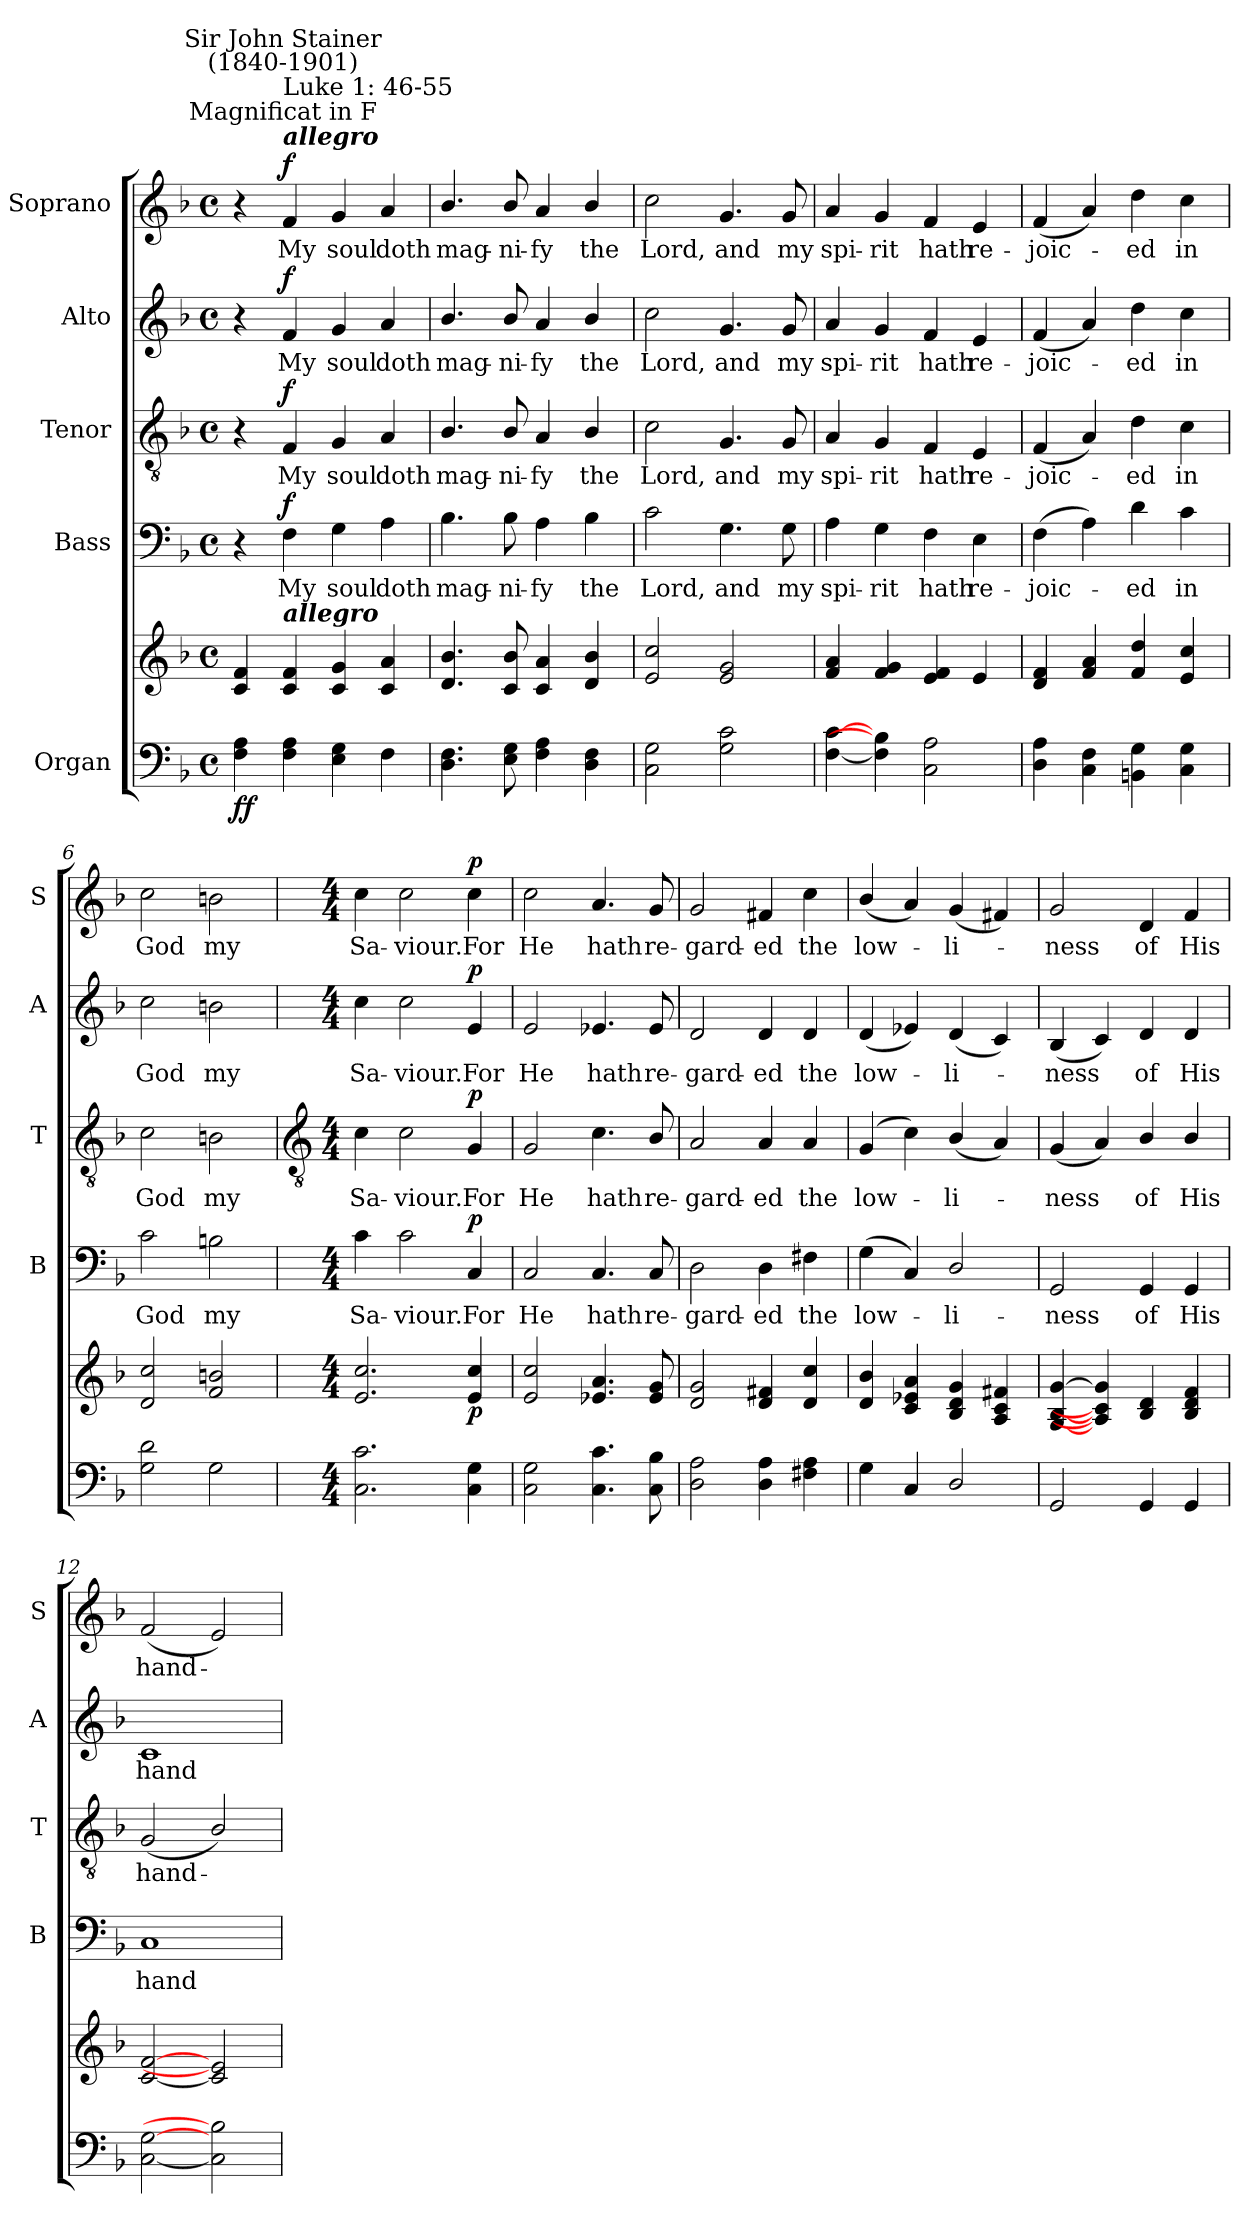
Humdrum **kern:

**kern	**kern	**dynam	**kern	**text	**dynam	**kern	**text	**dynam	**kern	**text	**dynam	**kern	**text	**dynam
*part5	*part5	*part5	*part4	*part4	*part4	*part3	*part3	*part3	*part2	*part2	*part2	*part1	*part1	*part1
*staff6	*staff5	*staff5/6	*staff4	*staff4	*staff4	*staff3	*staff3	*staff3	*staff2	*staff2	*staff2	*staff1	*staff1	*staff1
*I"Organ	*	*	*I"Bass	*	*	*I"Tenor	*	*	*I"Alto	*	*	*I"Soprano	*	*
*	*	*	*I'B	*	*	*I'T	*	*	*I'A	*	*	*I'S	*	*
*clefF4	*clefG2	*	*clefF4	*	*	*clefGv2	*	*	*clefG2	*	*	*clefG2	*	*
*k[b-]	*k[b-]	*	*k[b-]	*	*	*k[b-]	*	*	*k[b-]	*	*	*k[b-]	*	*
*F:	*F:	*	*F:	*	*	*F:	*	*	*F:	*	*	*F:	*	*
*M4/4	*M4/4	*	*M4/4	*	*	*M4/4	*	*	*M4/4	*	*	*M4/4	*	*
*met(c)	*met(c)	*	*met(c)	*	*	*met(c)	*	*	*met(c)	*	*	*met(c)	*	*
=1	=1	=1	=1	=1	=1	=1	=1	=1	=1	=1	=1	=1	=1	=1
!	!	!LO:DY:b=2	!	!	!	!	!	!	!	!	!	!	!	!
!	!	!LO:DY:n=1:b	!	!	!	!	!	!	!	!	!	!	!	!
4F\ 4A\	4c 4f	f f	4r	.	.	4r	.	.	4r	.	.	4r	.	.
*	*	*	*	*	*	*	*	*	*	*	*	*MM108	*	*
!	!	!	!	!	!	!	!	!	!	!	!	!LO:TX:a:Bi:t=allegro	!	!
!	!	!	!	!	!	!	!	!	!	!	!	!LO:TX:a:cj:t=Magnificat in F	!	!
!	!	!	!	!	!	!	!	!	!	!	!	!LO:TX:a:t=Luke 1&colon; 46-55	!	!
!	!	!	!	!	!	!	!	!	!	!	!	!LO:TX:a:cj:t=Sir John Stainer\n(1840-1901)	!	!
!	!LO:TX:a:Bi:t=allegro	!	!	!	!	!	!	!	!	!	!	!	!	!
!	!	!	!	!LO:LY:b	!LO:DY:b	!	!LO:LY:b	!LO:DY:b	!	!LO:LY:b	!LO:DY:b	!	!LO:LY:b	!LO:DY:b
4F 4A	4c 4f	.	4F	My	f	4F	My	f	4f	My	f	4f	My	f
!	!	!	!	!LO:LY:b	!	!	!LO:LY:b	!	!	!LO:LY:b	!	!	!LO:LY:b	!
4E 4G	4c 4g	.	4G	soul	.	4G	soul	.	4g	soul	.	4g	soul	.
!	!	!	!	!LO:LY:b	!	!	!LO:LY:b	!	!	!LO:LY:b	!	!	!LO:LY:b	!
4F	4c 4a	.	4A	doth	.	4A	doth	.	4a	doth	.	4a	doth	.
=2	=2	=2	=2	=2	=2	=2	=2	=2	=2	=2	=2	=2	=2	=2
!	!	!	!	!LO:LY:b	!	!	!LO:LY:b	!	!	!LO:LY:b	!	!	!LO:LY:b	!
4.D 4.F	4.d/ 4.b-/	.	4.B-\	mag-	.	4.B-/	mag-	.	4.b-/	mag-	.	4.b-/	mag-	.
!	!	!	!	!LO:LY:b	!	!	!LO:LY:b	!	!	!LO:LY:b	!	!	!LO:LY:b	!
8E 8G	8c/ 8b-/	.	8B-\	-ni-	.	8B-/	-ni-	.	8b-/	-ni-	.	8b-/	-ni-	.
!	!	!	!	!LO:LY:b	!	!	!LO:LY:b	!	!	!LO:LY:b	!	!	!LO:LY:b	!
4F 4A	4c 4a	.	4A	-fy	.	4A	-fy	.	4a	-fy	.	4a	-fy	.
!	!	!	!	!LO:LY:b	!	!	!LO:LY:b	!	!	!LO:LY:b	!	!	!LO:LY:b	!
4D 4F	4d/ 4b-/	.	4B-	the	.	4B-/	the	.	4b-/	the	.	4b-/	the	.
=3	=3	=3	=3	=3	=3	=3	=3	=3	=3	=3	=3	=3	=3	=3
!	!	!	!	!LO:LY:b	!	!	!LO:LY:b	!	!	!LO:LY:b	!	!	!LO:LY:b	!
2C\ 2G\	2e/ 2cc/	.	2c	Lord,	.	2c	Lord,	.	2cc	Lord,	.	2cc	Lord,	.
!	!	!	!	!LO:LY:b	!	!	!LO:LY:b	!	!	!LO:LY:b	!	!	!LO:LY:b	!
2G 2c	2e 2g	.	4.G	and	.	4.G	and	.	4.g	and	.	4.g	and	.
!	!	!	!	!LO:LY:b	!	!	!LO:LY:b	!	!	!LO:LY:b	!	!	!LO:LY:b	!
.	.	.	8G	my	.	8G	my	.	8g	my	.	8g	my	.
=4	=4	=4	=4	=4	=4	=4	=4	=4	=4	=4	=4	=4	=4	=4
!	!	!	!	!LO:LY:b	!	!	!LO:LY:b	!	!	!LO:LY:b	!	!	!LO:LY:b	!
[4F [4c	4f 4a	.	4A	spi-	.	4A	spi-	.	4a	spi-	.	4a	spi-	.
!	!	!	!	!LO:LY:b	!	!	!LO:LY:b	!	!	!LO:LY:b	!	!	!LO:LY:b	!
4F] 4B-]	4f 4g	.	4G	-rit	.	4G	-rit	.	4g	-rit	.	4g	-rit	.
!	!	!	!	!LO:LY:b	!	!	!LO:LY:b	!	!	!LO:LY:b	!	!	!LO:LY:b	!
2C\ 2A\	4e 4f	.	4F	hath	.	4F	hath	.	4f	hath	.	4f	hath	.
!	!	!	!	!LO:LY:b	!	!	!LO:LY:b	!	!	!LO:LY:b	!	!	!LO:LY:b	!
.	4e	.	4E	re-	.	4E	re-	.	4e	re-	.	4e	re-	.
=5	=5	=5	=5	=5	=5	=5	=5	=5	=5	=5	=5	=5	=5	=5
!	!	!	!	!LO:LY:b	!	!	!LO:LY:b	!	!	!LO:LY:b	!	!	!LO:LY:b	!
4D\ 4A\	4d 4f	.	(>4F	-joic-	.	(<4F	-joic-	.	(<4f	-joic-	.	(<4f	-joic-	.
4C\ 4F\	4f 4a	.	4A)	.	.	4A)	.	.	4a)	.	.	4a)	.	.
!	!	!	!	!LO:LY:b	!	!	!LO:LY:b	!	!	!LO:LY:b	!	!	!LO:LY:b	!
4BBn\ 4G\	4f/ 4dd/	.	4d	ed	.	4d	ed	.	4dd	ed	.	4dd	ed	.
!	!	!	!	!LO:LY:b	!	!	!LO:LY:b	!	!	!LO:LY:b	!	!	!LO:LY:b	!
4C\ 4G\	4e/ 4cc/	.	4c	in	.	4c	in	.	4cc	in	.	4cc	in	.
=6	=6	=6	=6	=6	=6	=6	=6	=6	=6	=6	=6	=6	=6	=6
!	!	!	!	!LO:LY:b	!	!	!LO:LY:b	!	!	!LO:LY:b	!	!	!LO:LY:b	!
2G 2d	2d/ 2cc/	.	2c	God	.	2c	God	.	2cc	God	.	2cc	God	.
!	!	!	!	!LO:LY:b	!	!	!LO:LY:b	!	!	!LO:LY:b	!	!	!LO:LY:b	!
2G	2f/ 2bn/	.	2Bn	my	.	2Bn	my	.	2bn	my	.	2bn	my	.
!!LO:LB:g=z
=7	=7	=7	=7	=7	=7	=7	=7	=7	=7	=7	=7	=7	=7	=7
*	*	*	*	*	*	*clefGv2	*	*	*	*	*	*	*	*
*M4/4	*M4/4	*	*M4/4	*	*	*M4/4	*	*	*M4/4	*	*	*M4/4	*	*
!	!	!	!	!LO:LY:b	!	!	!LO:LY:b	!	!	!LO:LY:b	!	!	!LO:LY:b	!
2.C\ 2.c\	2.e/ 2.cc/	.	4c	Sa-	.	4c	Sa-	.	4cc	Sa-	.	4cc	Sa-	.
!	!	!	!	!LO:LY:b	!	!	!LO:LY:b	!	!	!LO:LY:b	!	!	!LO:LY:b	!
.	.	.	2c	-viour.	.	2c	-viour.	.	2cc	-viour.	.	2cc	-viour.	.
!	!	!LO:DY:b	!	!LO:LY:b	!LO:DY:b	!	!LO:LY:b	!LO:DY:b	!	!LO:LY:b	!LO:DY:b	!	!LO:LY:b	!LO:DY:b
4C\ 4G\	4e/ 4cc/	p	4C	For	p	4G	For	p	4e	For	p	4cc	For	p
=8	=8	=8	=8	=8	=8	=8	=8	=8	=8	=8	=8	=8	=8	=8
!	!	!	!	!LO:LY:b	!	!	!LO:LY:b	!	!	!LO:LY:b	!	!	!LO:LY:b	!
2C\ 2G\	2e/ 2cc/	.	2C	He	.	2G	He	.	2e	He	.	2cc	He	.
!	!	!	!	!LO:LY:b	!	!	!LO:LY:b	!	!	!LO:LY:b	!	!	!LO:LY:b	!
4.C\ 4.c\	4.e-X 4.a	.	4.C	hath	.	4.c	hath	.	4.e-X	hath	.	4.a	hath	.
!	!	!	!	!LO:LY:b	!	!	!LO:LY:b	!	!	!LO:LY:b	!	!	!LO:LY:b	!
8C\ 8B-\	8e- 8g	.	8C	re-	.	8B-/	re-	.	8e-	re-	.	8g	re-	.
=9	=9	=9	=9	=9	=9	=9	=9	=9	=9	=9	=9	=9	=9	=9
!	!	!	!	!LO:LY:b	!	!	!LO:LY:b	!	!	!LO:LY:b	!	!	!LO:LY:b	!
2D 2A	2d 2g	.	2D	-gard-	.	2A	-gard-	.	2d	-gard-	.	2g	-gard-	.
!	!	!	!	!LO:LY:b	!	!	!LO:LY:b	!	!	!LO:LY:b	!	!	!LO:LY:b	!
4D 4A	4d 4f#X	.	4D	-ed	.	4A	-ed	.	4d	-ed	.	4f#X	-ed	.
!	!	!	!	!LO:LY:b	!	!	!LO:LY:b	!	!	!LO:LY:b	!	!	!LO:LY:b	!
4F#X 4A	4d/ 4cc/	.	4F#X	the	.	4A	the	.	4d	the	.	4cc	the	.
=10	=10	=10	=10	=10	=10	=10	=10	=10	=10	=10	=10	=10	=10	=10
!	!	!	!	!LO:LY:b	!	!	!LO:LY:b	!	!	!LO:LY:b	!	!	!LO:LY:b	!
4G	4d/ 4b-/	.	(<4G	low-	.	(<4G	low-	.	(<4d	low-	.	(<4b-/	low-	.
4C/	4c 4e-X 4a	.	4C)	.	.	4c)	.	.	4e-X)	.	.	4a)	.	.
!	!	!	!	!LO:LY:b	!	!	!LO:LY:b	!	!	!LO:LY:b	!	!	!LO:LY:b	!
2D/	4B- 4d 4g	.	2D/	li-	.	(<4B-/	li-	.	(<4d	li-	.	(<4g	li-	.
.	4A 4c 4f#X	.	.	.	.	4A)	.	.	4c)	.	.	4f#X)	.	.
=11	=11	=11	=11	=11	=11	=11	=11	=11	=11	=11	=11	=11	=11	=11
!	!	!	!	!LO:LY:b	!	!	!LO:LY:b	!	!	!LO:LY:b	!	!	!LO:LY:b	!
2GG	[4G [4B- [4g	.	2GG	-ness	.	(<4G	ness	.	(<4B-	ness	.	2g	ness	.
.	4A] 4c] 4g]	.	.	.	.	4A)	.	.	4c)	.	.	.	.	.
!	!	!	!	!LO:LY:b	!	!	!LO:LY:b	!	!	!LO:LY:b	!	!	!LO:LY:b	!
4GG	4B- 4d	.	4GG	of	.	4B-/	of	.	4d	of	.	4d	of	.
!	!	!	!	!LO:LY:b	!	!	!LO:LY:b	!	!	!LO:LY:b	!	!	!LO:LY:b	!
4GG	4B- 4d 4f	.	4GG	His	.	4B-/	His	.	4d	His	.	4f	His	.
=12	=12	=12	=12	=12	=12	=12	=12	=12	=12	=12	=12	=12	=12	=12
!	!	!	!	!LO:LY:b	!	!	!LO:LY:b	!	!	!LO:LY:b	!	!	!LO:LY:b	!
[2C [2G	[2c [2f	.	1C	hand-	.	(<2G	hand-	.	1c	hand-	.	(<2f	hand-	.
2C] 2B-]	2c] 2e]	.	.	.	.	2B-/)	.	.	.	.	.	2e)	.	.
=	=	=	=	=	=	=	=	=	=	=	=	=	=	=
*-	*-	*-	*-	*-	*-	*-	*-	*-	*-	*-	*-	*-	*-	*-
